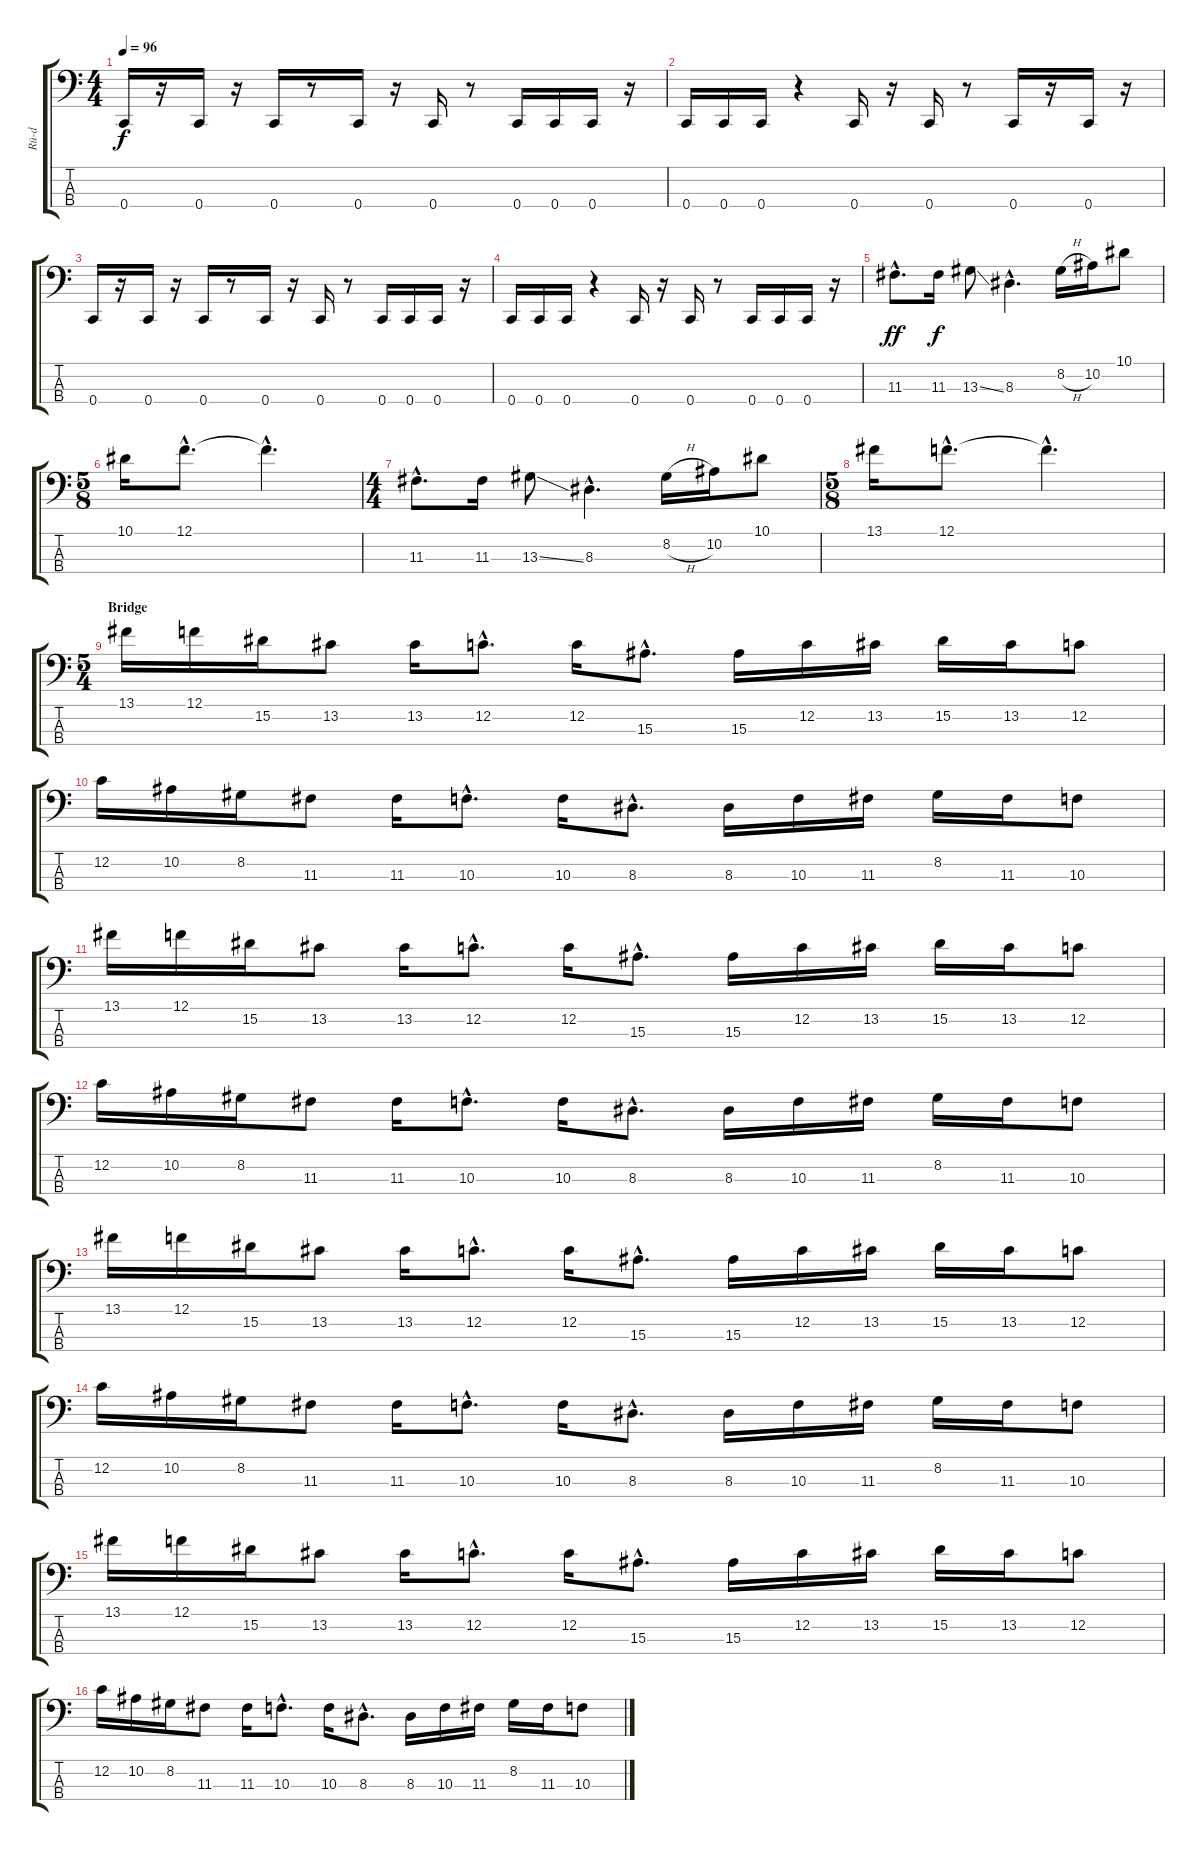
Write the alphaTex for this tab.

\track ("Rü-d" "Rü-d") {instrument electricbassfinger}
\staff {score tabs}
\tuning (F2 C2 G1 C1) {hide}
\ts (4 4)
\tempo 96
\clef f4
\ks c
0.4.16{dy f} r.16 0.4.16 r.16 0.4.16 r.8 0.4.16 r.16 0.4.16 r.8 0.4.16 0.4.16 0.4.16 r.16 |
0.4.16 0.4.16 0.4.16 r.4 0.4.16 r.16 0.4.16 r.8 0.4.16 r.16 0.4.16 r.16 |
0.4.16 r.16 0.4.16 r.16 0.4.16 r.8 0.4.16 r.16 0.4.16 r.8 0.4.16 0.4.16 0.4.16 r.16 |
0.4.16 0.4.16 0.4.16 r.4 0.4.16 r.16 0.4.16 r.8 0.4.16 0.4.16 0.4.16 r.16 |
11.3{hac}.8{d dy ff} 11.3.16{dy f} 13.3{ss}.8 8.3{hac}.4{d} 8.2{h}.16 10.2.16 10.1.8 |
\ts (5 8)
10.1.16 12.1{hac}.8{d} 12.1{hac t}.4{d} |
\ts (4 4)
11.3{hac}.8{d} 11.3.16 13.3{ss}.8 8.3{hac}.4{d} 8.2{h}.16 10.2.16 10.1.8 |
\ts (5 8)
13.1.16 12.1{hac}.8{d} 12.1{hac t}.4{d} |
\ts (5 4)
\section ("" "Bridge")
13.1.16 12.1.16 15.2.16 13.2.8 13.2.16 12.2{hac}.8{d} 12.2.16 15.3{hac}.8{d} 15.3.16 12.2.16 13.2.16 15.2.16 13.2.16 12.2.8 |
12.2.16 10.2.16 8.2.16 11.3.8 11.3.16 10.3{hac}.8{d} 10.3.16 8.3{hac}.8{d} 8.3.16 10.3.16 11.3.16 8.2.16 11.3.16 10.3.8 |
13.1.16 12.1.16 15.2.16 13.2.8 13.2.16 12.2{hac}.8{d} 12.2.16 15.3{hac}.8{d} 15.3.16 12.2.16 13.2.16 15.2.16 13.2.16 12.2.8 |
12.2.16 10.2.16 8.2.16 11.3.8 11.3.16 10.3{hac}.8{d} 10.3.16 8.3{hac}.8{d} 8.3.16 10.3.16 11.3.16 8.2.16 11.3.16 10.3.8 |
13.1.16 12.1.16 15.2.16 13.2.8 13.2.16 12.2{hac}.8{d} 12.2.16 15.3{hac}.8{d} 15.3.16 12.2.16 13.2.16 15.2.16 13.2.16 12.2.8 |
12.2.16 10.2.16 8.2.16 11.3.8 11.3.16 10.3{hac}.8{d} 10.3.16 8.3{hac}.8{d} 8.3.16 10.3.16 11.3.16 8.2.16 11.3.16 10.3.8 |
13.1.16 12.1.16 15.2.16 13.2.8 13.2.16 12.2{hac}.8{d} 12.2.16 15.3{hac}.8{d} 15.3.16 12.2.16 13.2.16 15.2.16 13.2.16 12.2.8 |
12.2.16 10.2.16 8.2.16 11.3.8 11.3.16 10.3{hac}.8{d} 10.3.16 8.3{hac}.8{d} 8.3.16 10.3.16 11.3.16 8.2.16 11.3.16 10.3.8
